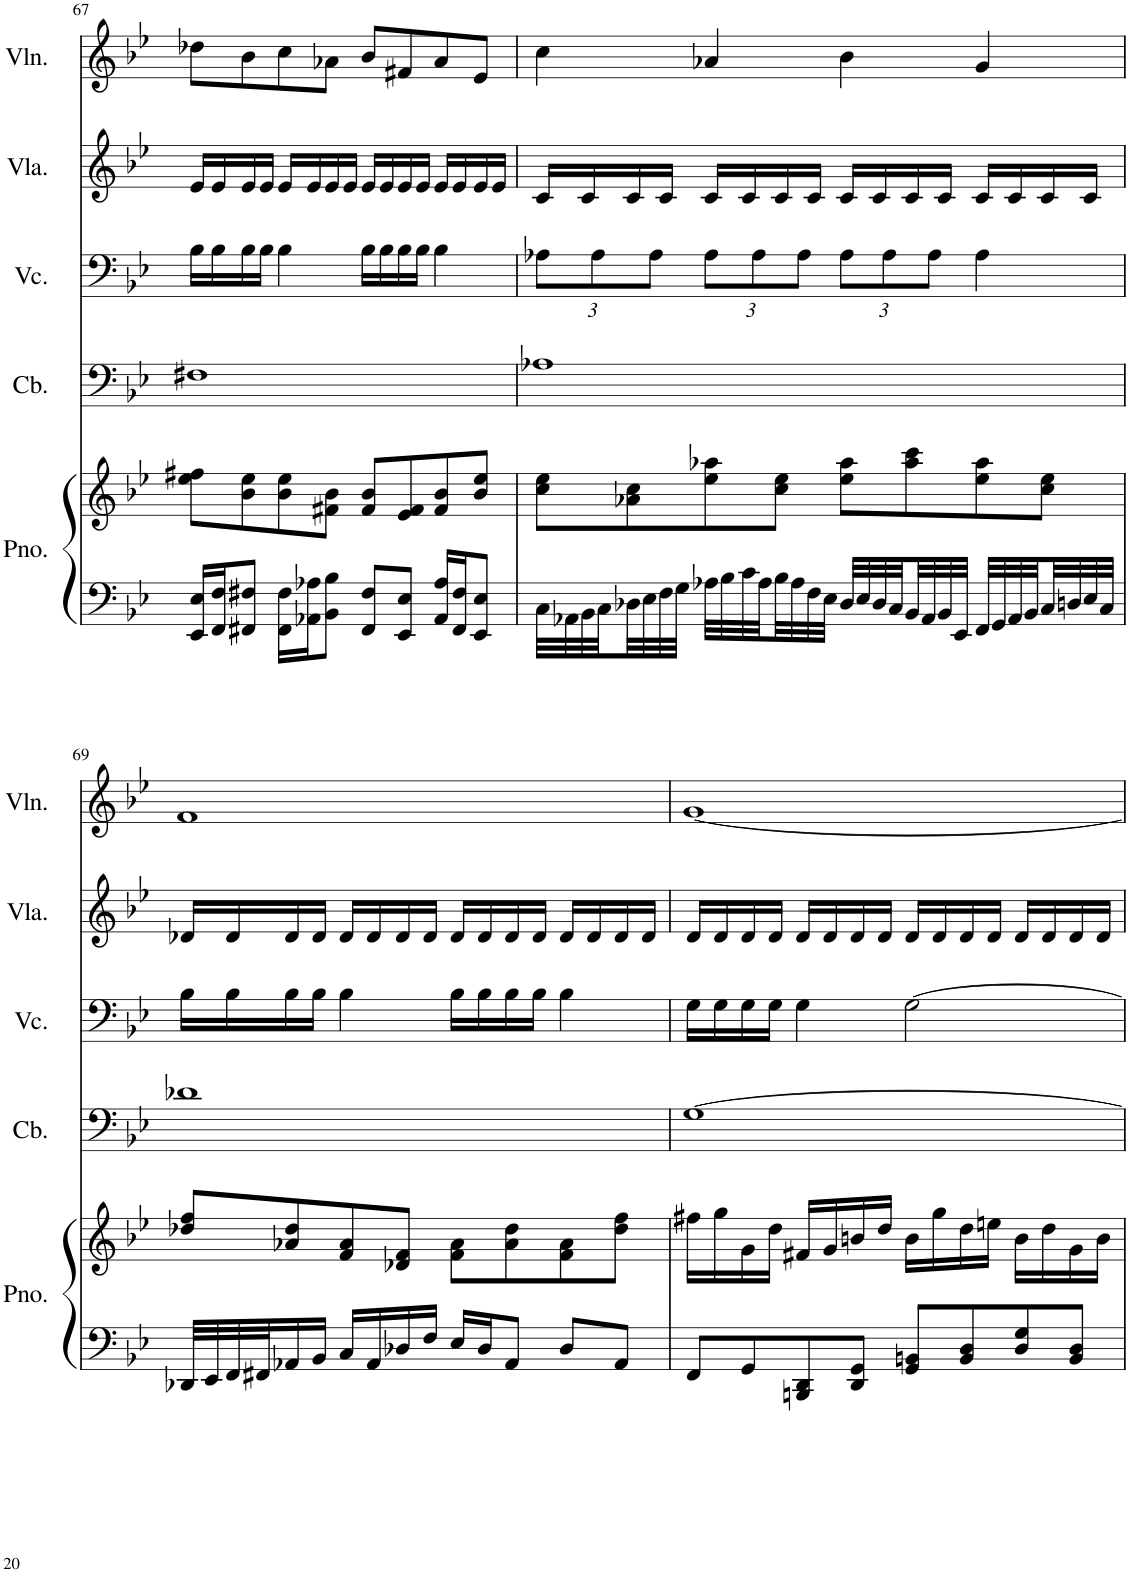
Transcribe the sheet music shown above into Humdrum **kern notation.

**kern	**kern	**kern	**kern	**kern	**kern
*part5	*part5	*part4	*part3	*part2	*part1
*staff6	*staff5	*staff4	*staff3	*staff2	*staff1
*I"Piano, Piano	*	*I"Contrabass	*I"Violoncello	*I"Viola	*I"Violin
*I'Pno.	*	*I'Cb.	*I'Vc.	*I'Vla.	*I'Vln.
!!LO:PB:g=z
*clefF4	*clefG2	*clefF4	*clefF4	*clefG2	*clefG2
*	*	*Trd7c12	*	*	*
*k[b-e-]	*k[b-e-]	*k[b-e-]	*k[b-e-]	*k[b-e-]	*k[b-e-]
*M4/4	*M4/4	*M4/4	*M4/4	*M4/4	*M4/4
=67	=67	=67	=67	=67	=67
16EE-/ 16E-/LL	8ee-\ 8ff#X\L	1F#X	16B-\LL	16e-/LL	8dd-X\L
16FF/ 16F/J	.	.	16B-\	16e-/	.
8FF#X/ 8F#X/J	8b-\ 8ee-\	.	16B-\	16e-/	8b-\
.	.	.	16B-\JJ	16e-/JJ	.
16FF#\ 16F#\LL	8b-\ 8ee-\	.	4B-\	16e-/LL	8cc\
16AA-X\ 16A-X\J	.	.	.	16e-/	.
8BB-\ 8B-\J	8f#X\ 8b-\J	.	.	16e-/	8a-X\J
.	.	.	.	16e-/JJ	.
8FF#/ 8F#/L	8f#/ 8b-/L	.	16B-\LL	16e-/LL	8b-/L
.	.	.	16B-\	16e-/	.
8EE-/ 8E-/J	8e-/ 8f#/	.	16B-\	16e-/	8f#X/
.	.	.	16B-\JJ	16e-/JJ	.
16AA-/ 16A-/LL	8f#/ 8b-/	.	4B-\	16e-/LL	8a-/
16FF#/ 16F#/J	.	.	.	16e-/	.
8EE-/ 8E-/J	8b-/ 8ee-/J	.	.	16e-/	8e-/J
.	.	.	.	16e-/JJ	.
=68	=68	=68	=68	=68	=68
*	*	*	*Xbrackettup	*	*
32C\LLL	8cc\ 8ee-\L	1A-X	12A-X\L	16c/LL	4cc\
32AA-X\	.	.	.	.	.
32BB-\	.	.	.	16c/	.
.	.	.	12A-\	.	.
32C\	.	.	.	.	.
32D-X\	8a-X\ 8cc\	.	.	16c/	.
32E-\	.	.	.	.	.
.	.	.	12A-\J	.	.
32F\	.	.	.	16c/JJ	.
32G\JJJ	.	.	.	.	.
32A-X\LLL	8ee-\ 8aa-X\	.	12A-\L	16c/LL	4a-X/
32B-\	.	.	.	.	.
32c\	.	.	.	16c/	.
.	.	.	12A-\	.	.
32A-\	.	.	.	.	.
32B-\	8cc\ 8ee-\J	.	.	16c/	.
32A-\	.	.	.	.	.
.	.	.	12A-\J	.	.
32F\	.	.	.	16c/JJ	.
32E-\JJJ	.	.	.	.	.
32D-/LLL	8ee-\ 8aa-\L	.	12A-\L	16c/LL	4b-\
32E-/	.	.	.	.	.
32D-/	.	.	.	16c/	.
.	.	.	12A-\	.	.
32C/	.	.	.	.	.
32BB-/	8aa-\ 8ccc\	.	.	16c/	.
32AA-/	.	.	.	.	.
.	.	.	12A-\J	.	.
32BB-/	.	.	.	16c/JJ	.
32EE-/JJJ	.	.	.	.	.
32FF/LLL	8ee-\ 8aa-\	.	4A-\	16c/LL	4g/
32GG/	.	.	.	.	.
32AA-/	.	.	.	16c/	.
32BB-/	.	.	.	.	.
32C/	8cc\ 8ee-\J	.	.	16c/	.
32Dn/	.	.	.	.	.
32E-/	.	.	.	16c/JJ	.
32C/JJJ	.	.	.	.	.
!!LO:LB:g=z
=69	=69	=69	=69	=69	=69
32DD-X/LLL	8dd-X/ 8ff/L	1d-X	16B-\LL	16d-X/LL	1f
32EE-/	.	.	.	.	.
32FF/	.	.	16B-\	16d-/	.
32FF#X/J	.	.	.	.	.
16AA-X/	8a-X/ 8dd-/	.	16B-\	16d-/	.
16BB-/JJ	.	.	16B-\JJ	16d-/JJ	.
16C/LL	8f/ 8a-/	.	4B-\	16d-/LL	.
16AA-/	.	.	.	16d-/	.
16D-X/	8d-X/ 8f/J	.	.	16d-/	.
16F/JJ	.	.	.	16d-/JJ	.
16E-/LL	8f\ 8a-\L	.	16B-\LL	16d-/LL	.
16D-/J	.	.	16B-\	16d-/	.
8AA-/J	8a-\ 8dd-\	.	16B-\	16d-/	.
.	.	.	16B-\JJ	16d-/JJ	.
8D-/L	8f\ 8a-\	.	4B-\	16d-/LL	.
.	.	.	.	16d-/	.
8AA-/J	8dd-\ 8ff\J	.	.	16d-/	.
.	.	.	.	16d-/JJ	.
=70	=70	=70	=70	=70	=70
8FF/L	16ff#X\LL	[1G	16G\LL	16d/LL	[1g
.	16gg\	.	16G\	16d/	.
8GG/	16g\	.	16G\	16d/	.
.	16dd\JJ	.	16G\JJ	16d/JJ	.
8BBBn/ 8DD/	16f#X/LL	.	4G\	16d/LL	.
.	16g/	.	.	16d/	.
8DD/ 8GG/J	16bn/	.	.	16d/	.
.	16dd/JJ	.	.	16d/JJ	.
8GG/ 8BBn/L	16b\LL	.	[2G\	16d/LL	.
.	16gg\	.	.	16d/	.
8BB/ 8D/	16dd\	.	.	16d/	.
.	16een\JJ	.	.	16d/JJ	.
8D/ 8G/	16b\LL	.	.	16d/LL	.
.	16dd\	.	.	16d/	.
8BB/ 8D/J	16g\	.	.	16d/	.
.	16b\JJ	.	.	16d/JJ	.
=	=	=	=	=	=
*-	*-	*-	*-	*-	*-
